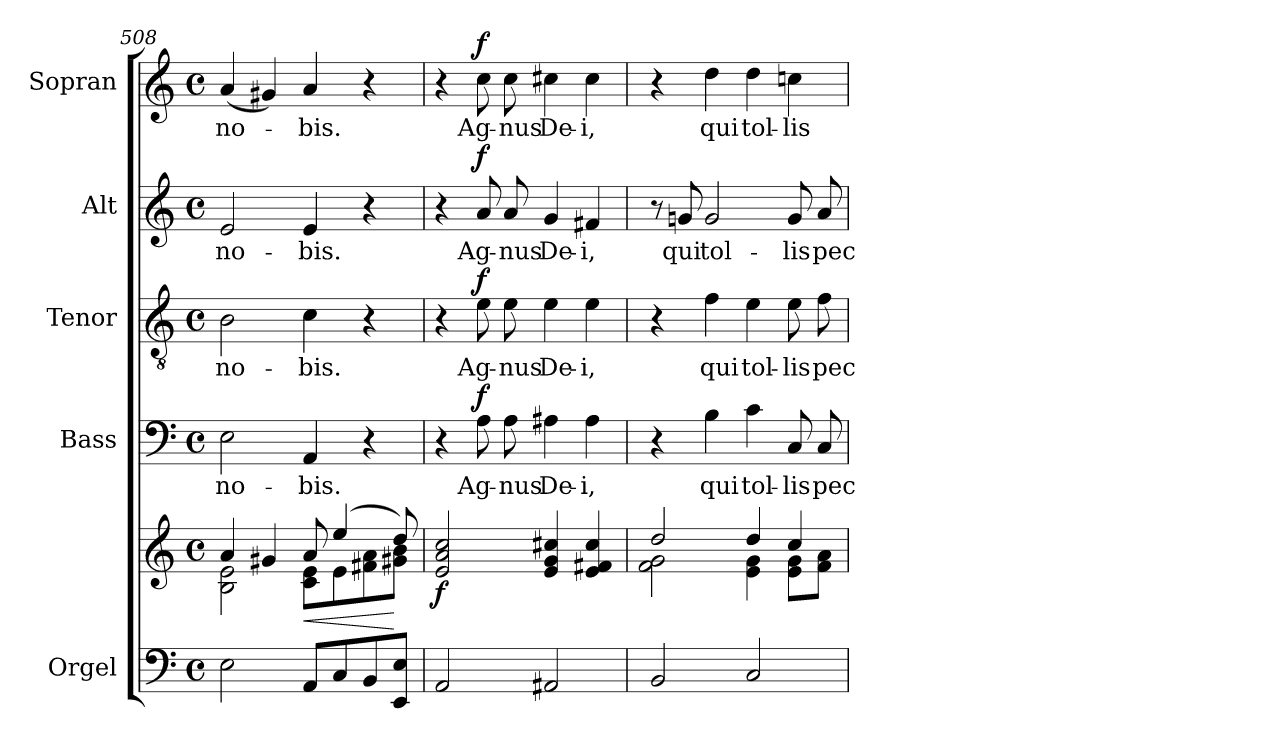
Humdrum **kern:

**kern	**kern	**dynam	**kern	**text	**dynam	**kern	**text	**dynam	**kern	**text	**dynam	**kern	**text	**dynam
*part5	*part5	*part5	*part4	*part4	*part4	*part3	*part3	*part3	*part2	*part2	*part2	*part1	*part1	*part1
*staff6	*staff5	*staff5/6	*staff4	*staff4	*staff4	*staff3	*staff3	*staff3	*staff2	*staff2	*staff2	*staff1	*staff1	*staff1
*I"Orgel	*	*	*I"Bass	*	*	*I"Tenor	*	*	*I"Alt	*	*	*I"Sopran	*	*
*I'Org.	*	*	*I'B.	*	*	*I'T.	*	*	*I'A.	*	*	*I'S.	*	*
*clefF4	*clefG2	*	*clefF4	*	*	*clefGv2	*	*	*clefG2	*	*	*clefG2	*	*
*k[]	*k[]	*	*k[]	*	*	*k[]	*	*	*k[]	*	*	*k[]	*	*
*C:	*C:	*	*C:	*	*	*C:	*	*	*C:	*	*	*C:	*	*
*M4/4	*M4/4	*	*M4/4	*	*	*M4/4	*	*	*M4/4	*	*	*M4/4	*	*
*met(c)	*met(c)	*	*met(c)	*	*	*met(c)	*	*	*met(c)	*	*	*met(c)	*	*
=508	=508	=508	=508	=508	=508	=508	=508	=508	=508	=508	=508	=508	=508	=508
*	*^	*	*	*	*	*	*	*	*	*	*	*	*	*
!	!	!	!	!	!LO:LY:b	!	!	!LO:LY:b	!	!	!LO:LY:b	!	!	!LO:LY:b	!
2E\	4a/	2B\ 2e\	.	2E\	no-	.	2B\	no-	.	2e/	no-	.	(<4a/	no-	.
.	4g#X/	.	.	.	.	.	.	.	.	.	.	.	4g#X/)	.	.
!	!	!	!LO:HP:b	!	!LO:LY:b	!	!	!LO:LY:b	!	!	!LO:LY:b	!	!	!LO:LY:b	!
8AA/L	8a/	8c\ 8e\L	<	4AA/	-bis.	.	4c\	-bis.	.	4e/	-bis.	.	4a/	-bis.	.
8C/	(4ee/	8e\	.	.	.	.	.	.	.	.	.	.	.	.	.
8BB/	.	8f#X\ 8a\	.	4r	.	.	4r	.	.	4r	.	.	4r	.	.
8EE/ 8E/J	8dd/)	8g#X\ 8b\J	[	.	.	.	.	.	.	.	.	.	.	.	.
=509	=509	=509	=509	=509	=509	=509	=509	=509	=509	=509	=509	=509	=509	=509	=509
!	!	!	!LO:DY:b	!	!	!	!	!	!	!	!	!	!	!	!
*	*v	*v	*	*	*	*	*	*	*	*	*	*	*	*	*
2AA/	2e/ 2a/ 2cc/	f	4r	.	.	4r	.	.	4r	.	.	4r	.	.
!	!	!	!	!LO:LY:b	!LO:DY:a	!	!LO:LY:b	!LO:DY:a	!	!LO:LY:b	!LO:DY:a	!	!LO:LY:b	!LO:DY:a
.	.	.	8A\	Ag-	f	8e\	Ag-	f	8a/	Ag-	f	8cc\	Ag-	f
!	!	!	!	!LO:LY:b	!	!	!LO:LY:b	!	!	!LO:LY:b	!	!	!LO:LY:b	!
.	.	.	8A\	-nus	.	8e\	-nus	.	8a/	-nus	.	8cc\	-nus	.
!	!	!	!	!LO:LY:b	!	!	!LO:LY:b	!	!	!LO:LY:b	!	!	!LO:LY:b	!
2AA#X/	4e/ 4g/ 4cc#X/	.	4A#X\	De-	.	4e\	De-	.	4g/	De-	.	4cc#X\	De-	.
!	!	!	!	!LO:LY:b	!	!	!LO:LY:b	!	!	!LO:LY:b	!	!	!LO:LY:b	!
.	4e/ 4f#X/ 4cc#/	.	4A#\	-i,	.	4e\	-i,	.	4f#X/	-i,	.	4cc#\	-i,	.
=510	=510	=510	=510	=510	=510	=510	=510	=510	=510	=510	=510	=510	=510	=510
*	*^	*	*	*	*	*	*	*	*	*	*	*	*	*
2BB/	2dd/	2f\ 2g\	.	4r	.	.	4r	.	.	8r	.	.	4r	.	.
!	!	!	!	!	!	!	!	!	!	!	!LO:LY:b	!	!	!	!
.	.	.	.	.	.	.	.	.	.	8gn/	qui	.	.	.	.
!	!	!	!	!	!LO:LY:b	!	!	!LO:LY:b	!	!	!LO:LY:b	!	!	!LO:LY:b	!
.	.	.	.	4B\	qui	.	4f\	qui	.	2g/	tol-	.	4dd\	qui	.
!	!	!	!	!	!LO:LY:b	!	!	!LO:LY:b	!	!	!	!	!	!LO:LY:b	!
2C/	4dd/	4e\ 4g\	.	4c\	tol-	.	4e\	tol-	.	.	.	.	4dd\	tol-	.
!	!	!	!	!	!LO:LY:b	!	!	!LO:LY:b	!	!	!LO:LY:b	!	!	!LO:LY:b	!
.	4cc/	8e\ 8g\L	.	8C/	-lis	.	8e\	-lis	.	8g/	-lis	.	4ccn\	-lis	.
!	!	!	!	!	!LO:LY:b	!	!	!LO:LY:b	!	!	!LO:LY:b	!	!	!	!
.	.	8f\ 8a\J	.	8C/	pec-	.	8f\	pec-	.	8a/	pec-	.	.	.	.
*	*v	*v	*	*	*	*	*	*	*	*	*	*	*	*	*
=	=	=	=	=	=	=	=	=	=	=	=	=	=	=
*-	*-	*-	*-	*-	*-	*-	*-	*-	*-	*-	*-	*-	*-	*-
